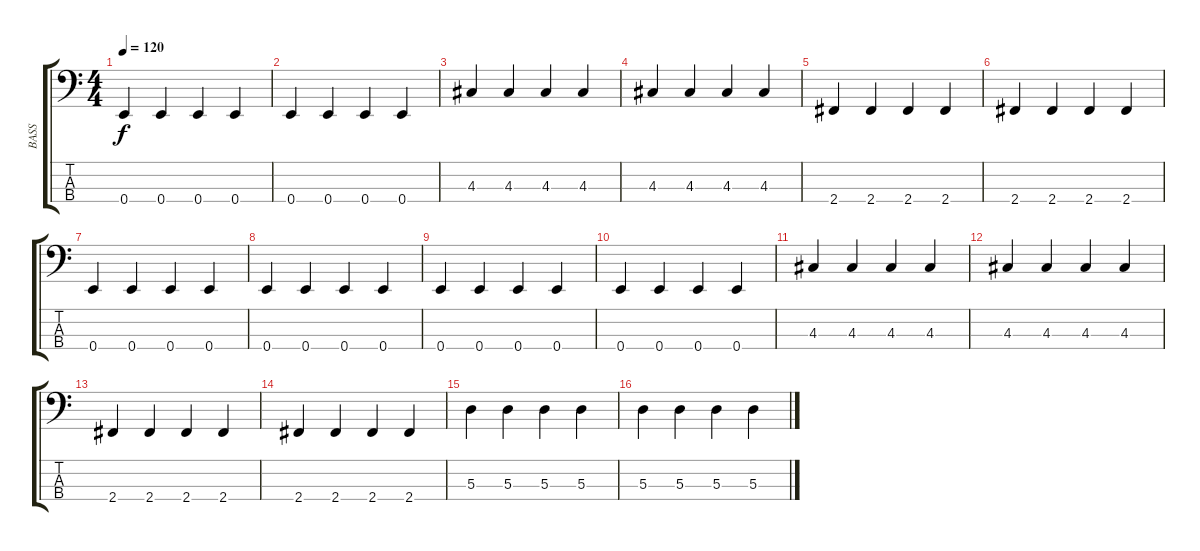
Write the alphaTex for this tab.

\track ("BASS" "BASS") {instrument electricbassfinger}
\staff {score tabs}
\tuning (G2 D2 A1 E1) {hide}
\ts (4 4)
\tempo 120
\clef f4
\ks c
0.4.4{dy f} 0.4.4 0.4.4 0.4.4 |
0.4.4 0.4.4 0.4.4 0.4.4 |
4.3.4 4.3.4 4.3.4 4.3.4 |
4.3.4 4.3.4 4.3.4 4.3.4 |
2.4.4 2.4.4 2.4.4 2.4.4 |
2.4.4 2.4.4 2.4.4 2.4.4 |
0.4.4 0.4.4 0.4.4 0.4.4 |
0.4.4 0.4.4 0.4.4 0.4.4 |
0.4.4 0.4.4 0.4.4 0.4.4 |
0.4.4 0.4.4 0.4.4 0.4.4 |
4.3.4 4.3.4 4.3.4 4.3.4 |
4.3.4 4.3.4 4.3.4 4.3.4 |
2.4.4 2.4.4 2.4.4 2.4.4 |
2.4.4 2.4.4 2.4.4 2.4.4 |
5.3.4 5.3.4 5.3.4 5.3.4 |
5.3.4 5.3.4 5.3.4 5.3.4
